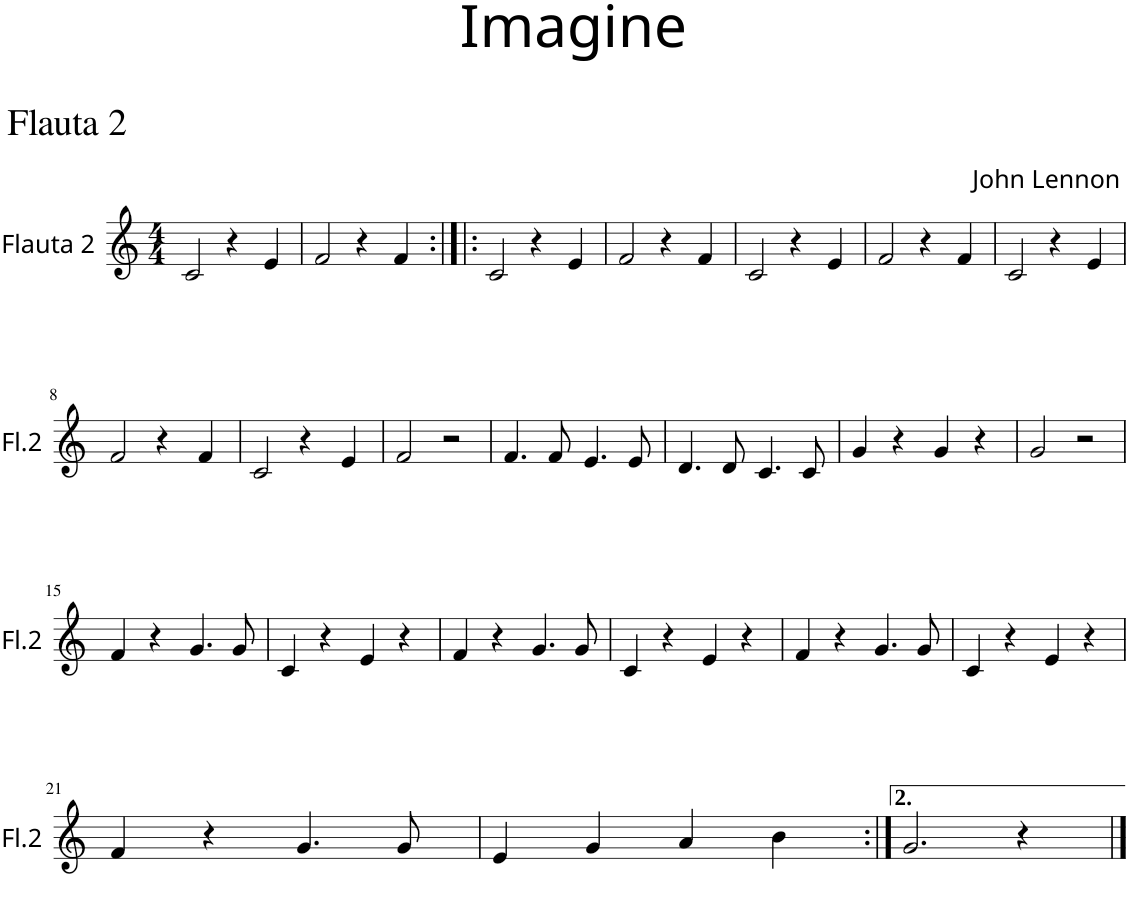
**kern
*part1
*staff1
*I"Flauta 2
*I'Fl.2
*clefG2
*k[]
*M4/4
=1
2c/
4r
4e/
=2
2f/
4r
4f/
=3:|!|:
2c/
4r
4e/
=4
2f/
4r
4f/
=5
2c/
4r
4e/
=6
2f/
4r
4f/
=7
2c/
4r
4e/
!!LO:LB:g=z
=8
2f/
4r
4f/
=9
2c/
4r
4e/
=10
2f/
2r
=11
4.f/
8f/
4.e/
8e/
=12
4.d/
8d/
4.c/
8c/
=13
4g/
4r
4g/
4r
=14
2g/
2r
!!LO:LB:g=z
=15
4f/
4r
4.g/
8g/
=16
4c/
4r
4e/
4r
=17
4f/
4r
4.g/
8g/
=18
4c/
4r
4e/
4r
=19
4f/
4r
4.g/
8g/
=20
4c/
4r
4e/
4r
!!LO:LB:g=z
=21
4f/
4r
4.g/
8g/
=22
4e/
4g/
4a/
4b\
=23:|!
2.g/
4r
==
*-
